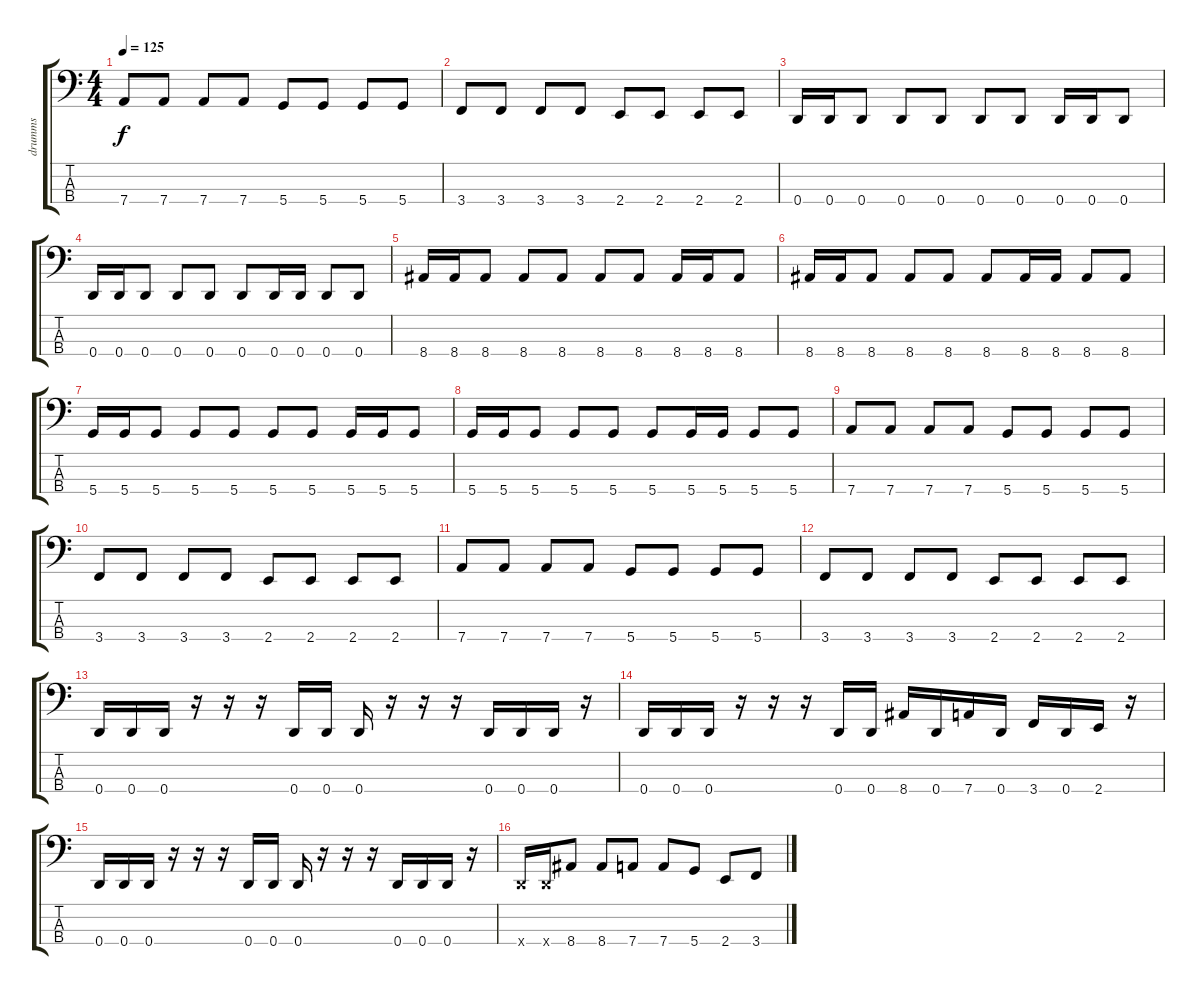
\track ("drumms" "drumms") {instrument electricbassfinger}
\staff {score tabs}
\tuning (F2 C2 G1 D1) {hide}
\ts (4 4)
\tempo 125
\clef f4
\ks c
7.4.8{dy f} 7.4.8 7.4.8 7.4.8 5.4.8 5.4.8 5.4.8 5.4.8 |
3.4.8 3.4.8 3.4.8 3.4.8 2.4.8 2.4.8 2.4.8 2.4.8 |
0.4.16 0.4.16 0.4.8 0.4.8 0.4.8 0.4.8 0.4.8 0.4.16 0.4.16 0.4.8 |
0.4.16 0.4.16 0.4.8 0.4.8 0.4.8 0.4.8 0.4.16 0.4.16 0.4.8 0.4.8 |
8.4.16 8.4.16 8.4.8 8.4.8 8.4.8 8.4.8 8.4.8 8.4.16 8.4.16 8.4.8 |
8.4.16 8.4.16 8.4.8 8.4.8 8.4.8 8.4.8 8.4.16 8.4.16 8.4.8 8.4.8 |
5.4.16 5.4.16 5.4.8 5.4.8 5.4.8 5.4.8 5.4.8 5.4.16 5.4.16 5.4.8 |
5.4.16 5.4.16 5.4.8 5.4.8 5.4.8 5.4.8 5.4.16 5.4.16 5.4.8 5.4.8 |
7.4.8 7.4.8 7.4.8 7.4.8 5.4.8 5.4.8 5.4.8 5.4.8 |
3.4.8 3.4.8 3.4.8 3.4.8 2.4.8 2.4.8 2.4.8 2.4.8 |
7.4.8 7.4.8 7.4.8 7.4.8 5.4.8 5.4.8 5.4.8 5.4.8 |
3.4.8 3.4.8 3.4.8 3.4.8 2.4.8 2.4.8 2.4.8 2.4.8 |
0.4.16 0.4.16 0.4.16 r.16 r.16 r.16 0.4.16 0.4.16 0.4.16 r.16 r.16 r.16 0.4.16 0.4.16 0.4.16 r.16 |
0.4.16 0.4.16 0.4.16 r.16 r.16 r.16 0.4.16 0.4.16 8.4.16 0.4.16 7.4.16 0.4.16 3.4.16 0.4.16 2.4.16 r.16 |
0.4.16 0.4.16 0.4.16 r.16 r.16 r.16 0.4.16 0.4.16 0.4.16 r.16 r.16 r.16 0.4.16 0.4.16 0.4.16 r.16 |
0.4{x}.16 0.4{x}.16 8.4.8 8.4.8 7.4.8 7.4.8 5.4.8 2.4.8 3.4.8
